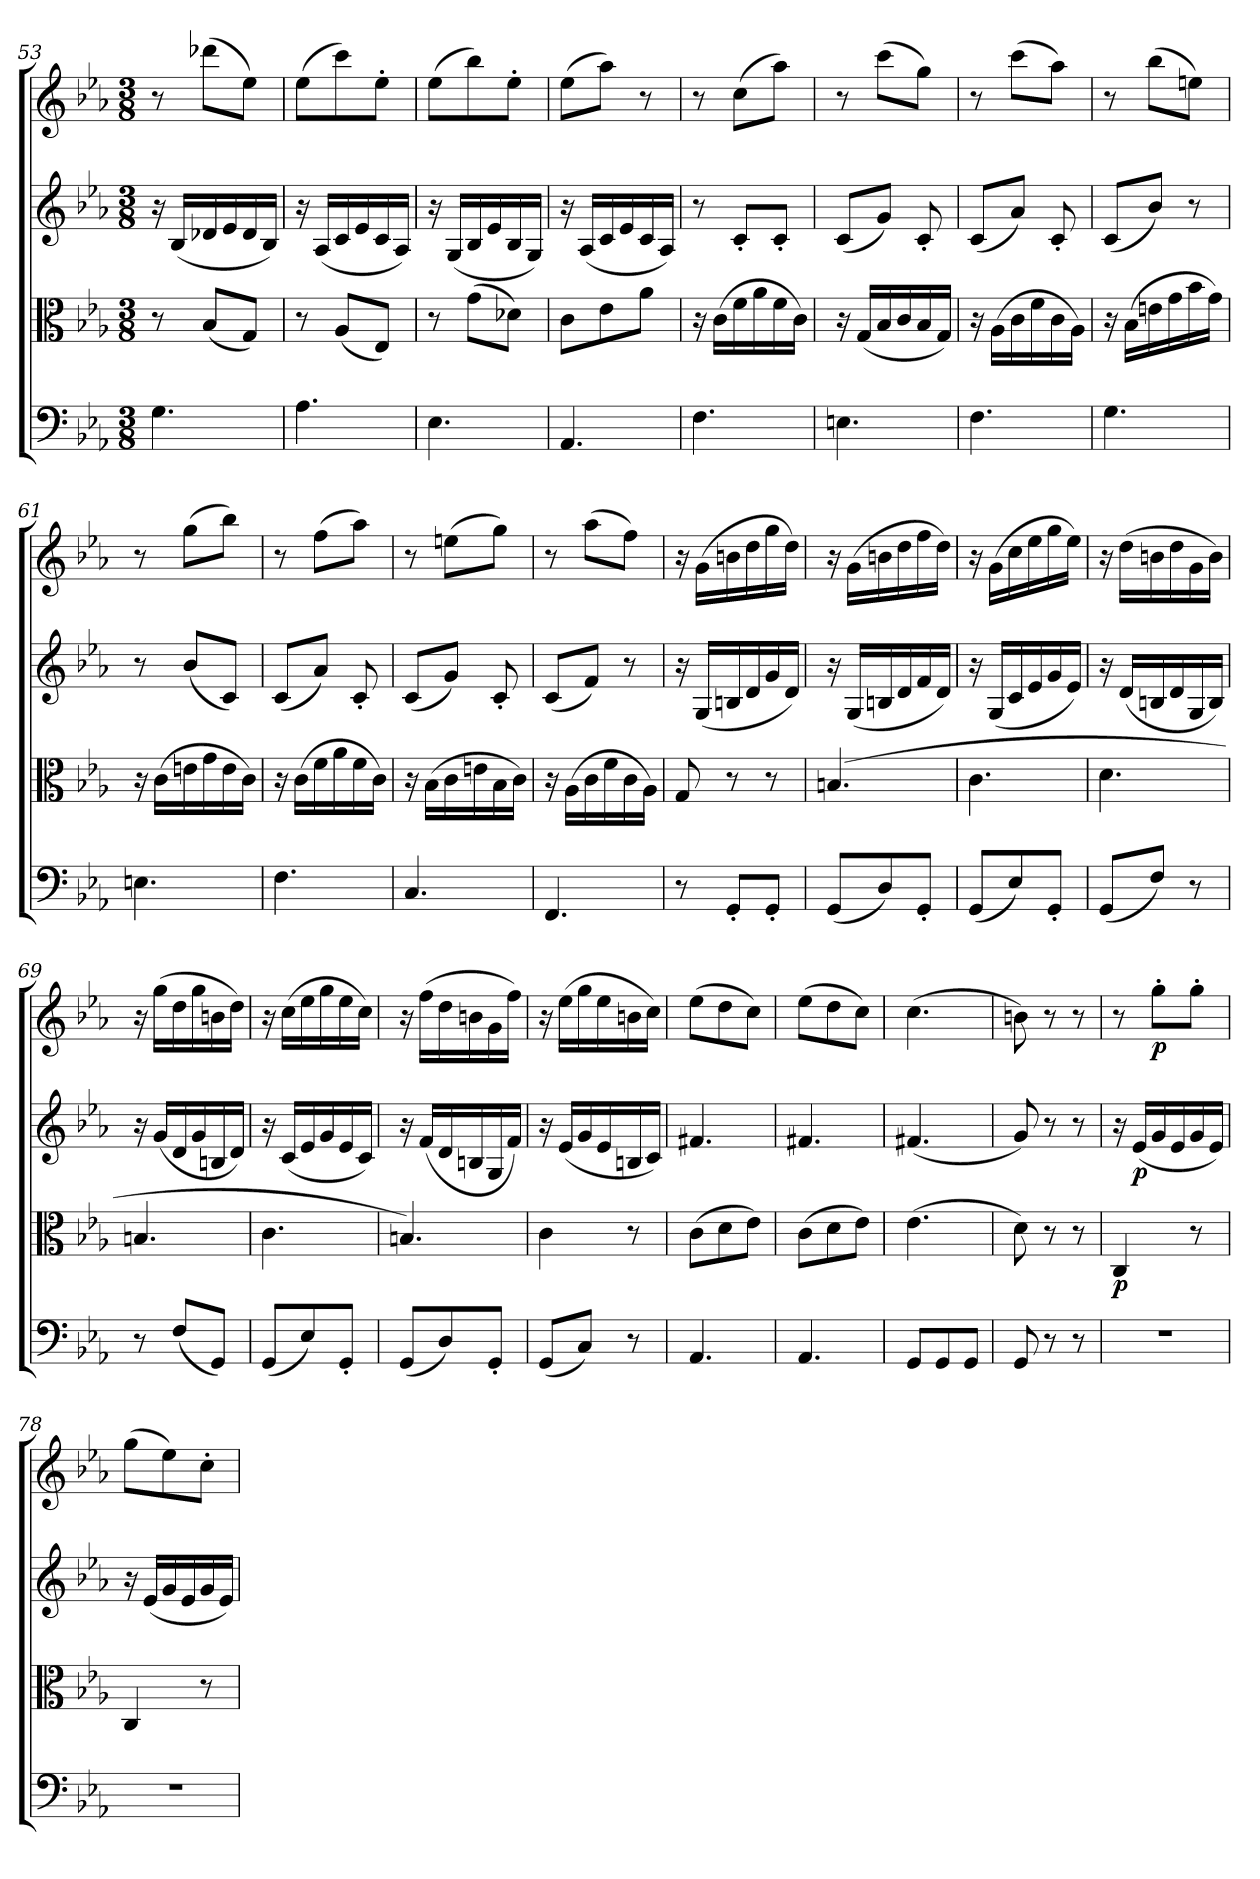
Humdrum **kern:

**kern	**kern	**dynam	**kern	**dynam	**kern	**dynam
*part4	*part3	*part3	*part2	*part2	*part1	*part1
*staff4	*staff3	*staff3	*staff2	*staff2	*staff1	*staff1
*clefF4	*clefC3	*	*clefG2	*	*clefG2	*
*k[b-e-a-]	*k[b-e-a-]	*	*k[b-e-a-]	*	*k[b-e-a-]	*
*c:	*c:	*	*c:	*	*c:	*
*M3/8	*M3/8	*	*M3/8	*	*M3/8	*
=53	=53	=53	=53	=53	=53	=53
4.G\	8r	.	16r	.	8r	.
.	.	.	(16B-/LL	.	.	.
.	(8B-/L	.	16d-X/	.	(8ddd-X\L	.
.	.	.	16e-/	.	.	.
.	8G/J)	.	16d-/	.	8ee-\J)	.
.	.	.	16B-/JJ)	.	.	.
=54	=54	=54	=54	=54	=54	=54
4.A-\	8r	.	16r	.	(8ee-\L	.
.	.	.	(16A-/LL	.	.	.
.	(8A-/L	.	16c/	.	8ccc\)	.
.	.	.	16e-/	.	.	.
.	8E-/J)	.	16c/	.	8ee-'\J	.
.	.	.	16A-/JJ)	.	.	.
=55	=55	=55	=55	=55	=55	=55
4.E-\	8r	.	16r	.	(8ee-\L	.
.	.	.	(16G/LL	.	.	.
.	(8g\L	.	16B-/	.	8bb-\)	.
.	.	.	16e-/	.	.	.
.	8d-X\J)	.	16B-/	.	8ee-'\J	.
.	.	.	16G/JJ)	.	.	.
=56	=56	=56	=56	=56	=56	=56
4.AA-/	8c\L	.	16r	.	(8ee-\L	.
.	.	.	(16A-/LL	.	.	.
.	8e-\	.	16c/	.	8aa-\J)	.
.	.	.	16e-/	.	.	.
.	8a-\J	.	16c/	.	8r	.
.	.	.	16A-/JJ)	.	.	.
=57	=57	=57	=57	=57	=57	=57
4.F\	16r	.	8r	.	8r	.
.	(16c\LL	.	.	.	.	.
.	16f\	.	8c'/L	.	(8cc\L	.
.	16a-\	.	.	.	.	.
.	16f\	.	8c'/J	.	8aa-\J)	.
.	16c\JJ)	.	.	.	.	.
=58	=58	=58	=58	=58	=58	=58
4.En\	16r	.	(8c/L	.	8r	.
.	(16G/LL	.	.	.	.	.
.	16B-/	.	8g/J)	.	(8ccc\L	.
.	16c/	.	.	.	.	.
.	16B-/	.	8c'/	.	8gg\J)	.
.	16G/JJ)	.	.	.	.	.
=59	=59	=59	=59	=59	=59	=59
4.F\	16r	.	(8c/L	.	8r	.
.	(16A-\LL	.	.	.	.	.
.	16c\	.	8a-/J)	.	(8ccc\L	.
.	16f\	.	.	.	.	.
.	16c\	.	8c'/	.	8aa-\J)	.
.	16A-\JJ)	.	.	.	.	.
=60	=60	=60	=60	=60	=60	=60
4.G\	16r	.	(8c/L	.	8r	.
.	(16B-\LL	.	.	.	.	.
.	16en\	.	8b-/J)	.	(8bb-\L	.
.	16g\	.	.	.	.	.
.	16b-\	.	8r	.	8een\J)	.
.	16g\JJ)	.	.	.	.	.
=61	=61	=61	=61	=61	=61	=61
4.En\	16r	.	8r	.	8r	.
.	(16c\LL	.	.	.	.	.
.	16en\	.	(8b-/L	.	(8gg\L	.
.	16g\	.	.	.	.	.
.	16e\	.	8c/J)	.	8bb-\J)	.
.	16c\JJ)	.	.	.	.	.
=62	=62	=62	=62	=62	=62	=62
4.F\	16r	.	(8c/L	.	8r	.
.	(16c\LL	.	.	.	.	.
.	16f\	.	8a-/J)	.	(8ff\L	.
.	16a-\	.	.	.	.	.
.	16f\	.	8c'/	.	8aa-\J)	.
.	16c\JJ)	.	.	.	.	.
=63	=63	=63	=63	=63	=63	=63
4.C/	16r	.	(8c/L	.	8r	.
.	(16B-\LL	.	.	.	.	.
.	16c\	.	8g/J)	.	(8een\L	.
.	16en\	.	.	.	.	.
.	16B-\	.	8c'/	.	8gg\J)	.
.	16c\JJ)	.	.	.	.	.
=64	=64	=64	=64	=64	=64	=64
4.FF/	16r	.	(8c/L	.	8r	.
.	(16A-\LL	.	.	.	.	.
.	16c\	.	8f/J)	.	(8aa-\L	.
.	16f\	.	.	.	.	.
.	16c\	.	8r	.	8ff\J)	.
.	16A-\JJ)	.	.	.	.	.
=65	=65	=65	=65	=65	=65	=65
8r	8G/	.	16r	.	16r	.
.	.	.	(16G/LL	.	(16g\LL	.
8GG'/L	8r	.	16Bn/	.	16bn\	.
.	.	.	16d/	.	16dd\	.
8GG'/J	8r	.	16g/	.	16gg\	.
.	.	.	16d/JJ)	.	16dd\JJ)	.
=66	=66	=66	=66	=66	=66	=66
(8GG/L	(4.Bn/	.	16r	.	16r	.
.	.	.	(16G/LL	.	(16g\LL	.
8D/)	.	.	16Bn/	.	16bn\	.
.	.	.	16d/	.	16dd\	.
8GG'/J	.	.	16f/	.	16ff\	.
.	.	.	16d/JJ)	.	16dd\JJ)	.
=67	=67	=67	=67	=67	=67	=67
(8GG/L	4.c\	.	16r	.	16r	.
.	.	.	(16G/LL	.	(16g\LL	.
8E-/)	.	.	16c/	.	16cc\	.
.	.	.	16e-/	.	16ee-\	.
8GG'/J	.	.	16g/	.	16gg\	.
.	.	.	16e-/JJ)	.	16ee-\JJ)	.
=68	=68	=68	=68	=68	=68	=68
(8GG/L	4.d\	.	16r	.	16r	.
.	.	.	(16d/LL	.	(16dd\LL	.
8F/J)	.	.	16Bn/	.	16bn\	.
.	.	.	16d/	.	16dd\	.
8r	.	.	16G/	.	16g\	.
.	.	.	16B/JJ)	.	16b\JJ)	.
=69	=69	=69	=69	=69	=69	=69
8r	4.Bn/	.	16r	.	16r	.
.	.	.	(16g/LL	.	(16gg\LL	.
(8F/L	.	.	16d/	.	16dd\	.
.	.	.	16g/	.	16gg\	.
8GG/J)	.	.	16Bn/	.	16bn\	.
.	.	.	16d/JJ)	.	16dd\JJ)	.
=70	=70	=70	=70	=70	=70	=70
(8GG/L	4.c\	.	16r	.	16r	.
.	.	.	(16c/LL	.	(16cc\LL	.
8E-/)	.	.	16e-/	.	16ee-\	.
.	.	.	16g/	.	16gg\	.
8GG'/J	.	.	16e-/	.	16ee-\	.
.	.	.	16c/JJ)	.	16cc\JJ)	.
=71	=71	=71	=71	=71	=71	=71
(8GG/L	4.Bn/)	.	16r	.	16r	.
.	.	.	(16f/LL	.	(16ff\LL	.
8D/)	.	.	16d/	.	16dd\	.
.	.	.	16Bn/	.	16bn\	.
8GG'/J	.	.	16G/	.	16g\	.
.	.	.	16f/JJ)	.	16ff\JJ)	.
=72	=72	=72	=72	=72	=72	=72
(8GG/L	4c\	.	16r	.	16r	.
.	.	.	(16e-/LL	.	(16ee-\LL	.
8C/J)	.	.	16g/	.	16gg\	.
.	.	.	16e-/	.	16ee-\	.
8r	8r	.	16Bn/	.	16bn\	.
.	.	.	16c/JJ)	.	16cc\JJ)	.
=73	=73	=73	=73	=73	=73	=73
4.AA-/	(8c\L	.	4.f#X/	.	(8ee-\L	.
.	8d\	.	.	.	8dd\	.
.	8e-\J)	.	.	.	8cc\J)	.
=74	=74	=74	=74	=74	=74	=74
4.AA-/	(8c\L	.	4.f#X/	.	(8ee-\L	.
.	8d\	.	.	.	8dd\	.
.	8e-\J)	.	.	.	8cc\J)	.
=75	=75	=75	=75	=75	=75	=75
8GG/L	(4.e-\	.	(4.f#X/	.	(4.cc\	.
8GG/	.	.	.	.	.	.
8GG/J	.	.	.	.	.	.
=76	=76	=76	=76	=76	=76	=76
8GG/	8d\)	.	8g/)	.	8bn\)	.
8r	8r	.	8r	.	8r	.
8r	8r	.	8r	.	8r	.
=77	=77	=77	=77	=77	=77	=77
4.r	4C/	p	16r	.	8r	.
.	.	.	(16e-/LL	p	.	.
.	.	.	16g/	.	8gg'\L	p
.	.	.	16e-/	.	.	.
.	8r	.	16g/	.	8gg'\J	.
.	.	.	16e-/JJ)	.	.	.
=78	=78	=78	=78	=78	=78	=78
4.r	4C/	.	16r	.	(8gg\L	.
.	.	.	(16e-/LL	.	.	.
.	.	.	16g/	.	8ee-\)	.
.	.	.	16e-/	.	.	.
.	8r	.	16g/	.	8cc'\J	.
.	.	.	16e-/JJ)	.	.	.
=	=	=	=	=	=	=
*-	*-	*-	*-	*-	*-	*-
